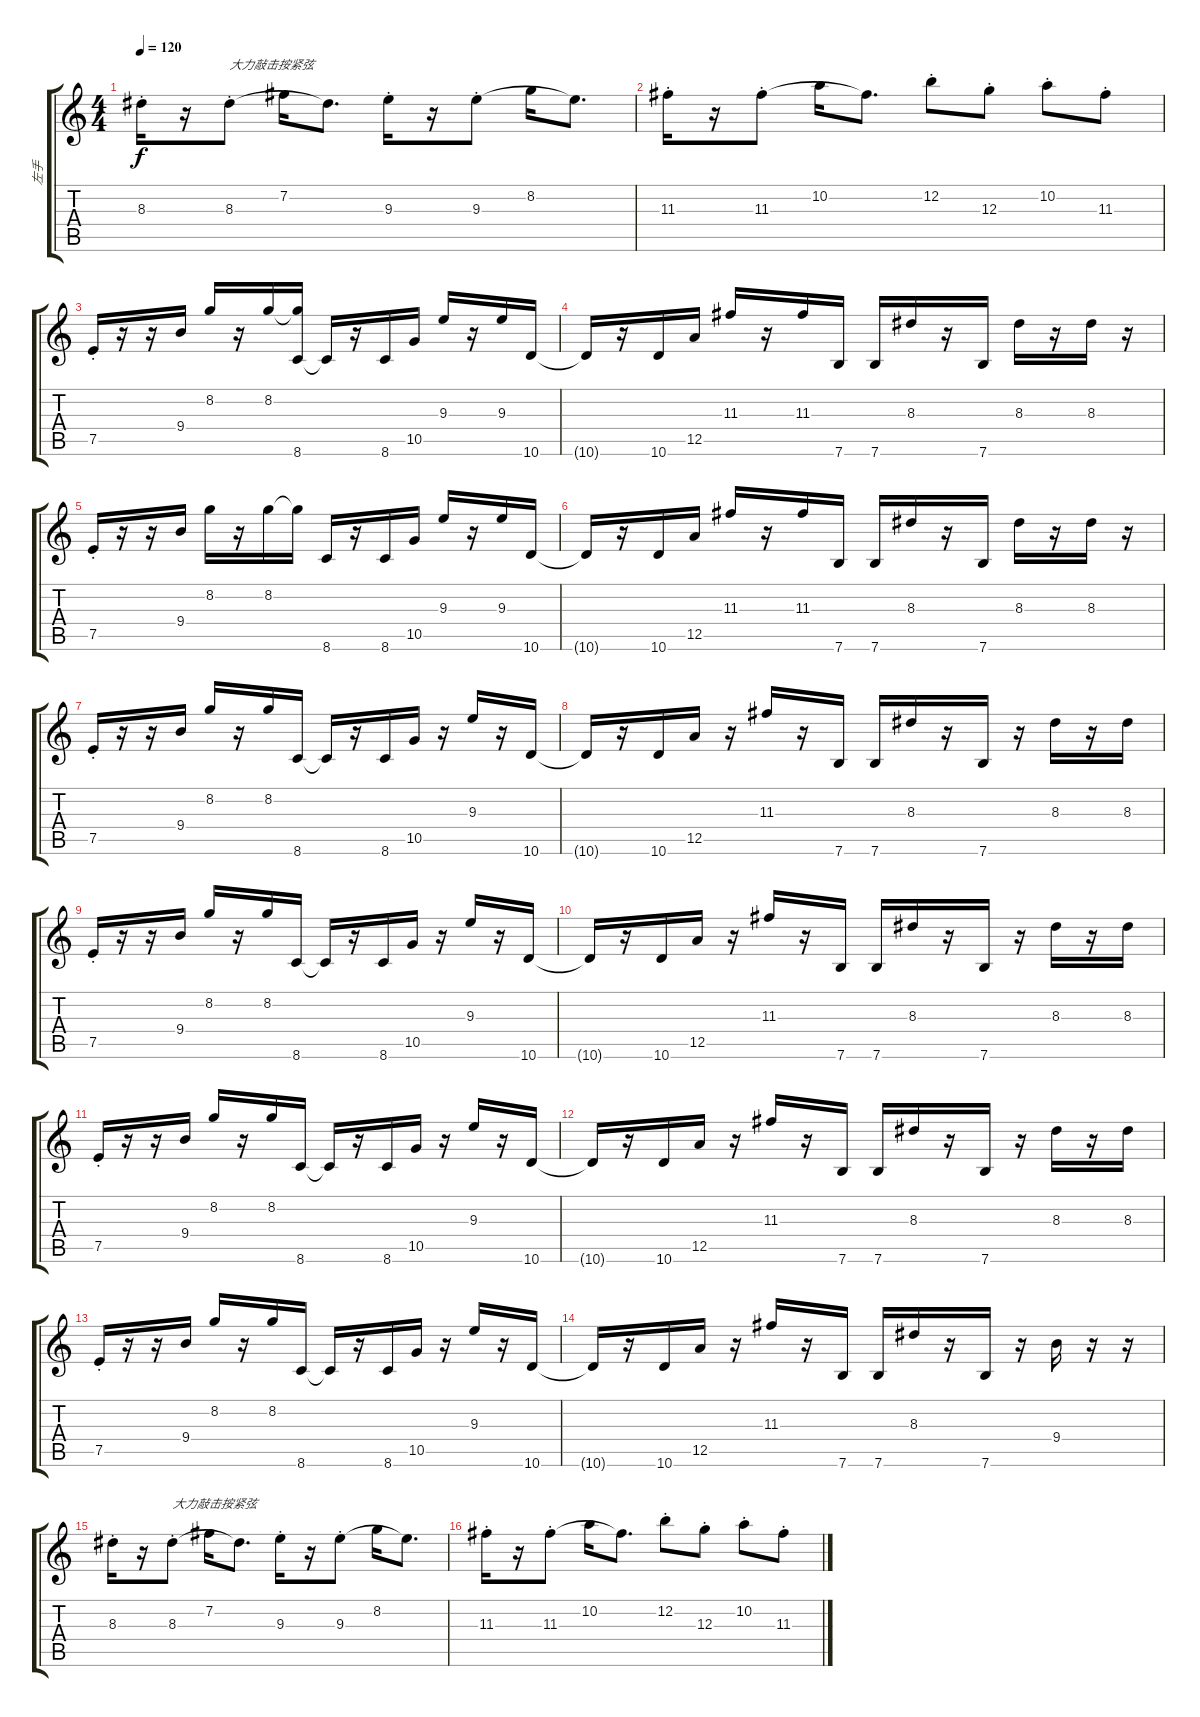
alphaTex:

\track ("左手" "左手") {instrument electricbassfinger}
\staff {score tabs}
\tuning (E4 B3 G3 D3 A2 E2) {hide}
\ts (4 4)
\tempo 120
\clef g2
\ks c
8.3{st}.16{dy f volume 13 instrument electricguitarmuted} r.16{instrument electricguitarmuted} 8.3{st}.8{txt "大力敲击按紧弦" instrument electricguitarmuted} 7.2.16 8.3{t}.8{d} 9.3{st}.16 r.16 9.3{st}.8 8.2.16 9.3{t}.8{d} |
11.3{st}.16 r.16 11.3{st}.8 10.2.16 11.3{t}.8{d} 12.2{st}.8 12.3{st}.8 10.2{st}.8 11.3{st}.8 |
7.5{st}.16{instrument electricguitarmuted} r.16 r.16 9.4.16 8.2.16 r.16 8.2.16 (8.2{t} 8.6).16 8.6{t}.16 r.16 8.6.16 10.5.16 9.3.16 r.16 9.3.16 10.6.16 |
10.6{t}.16 r.16 10.6.16 12.5.16 11.3.16 r.16 11.3.16 7.6.16 7.6.16 8.3.16 r.16 7.6.16 8.3.16 r.16 8.3.16 r.16 |
7.5{st}.16{instrument electricguitarmuted} r.16 r.16 9.4.16 8.2.16 r.16 8.2.16 8.2{t}.16 8.6.16 r.16 8.6.16 10.5.16 9.3.16 r.16 9.3.16 10.6.16 |
10.6{t}.16 r.16 10.6.16 12.5.16 11.3.16 r.16 11.3.16 7.6.16 7.6.16 8.3.16 r.16 7.6.16 8.3.16 r.16 8.3.16 r.16 |
7.5{st}.16{instrument electricguitarmuted} r.16 r.16 9.4.16 8.2.16 r.16 8.2.16 8.6.16 8.6{t}.16 r.16 8.6.16 10.5.16 r.16 9.3.16 r.16 10.6.16 |
10.6{t}.16 r.16 10.6.16 12.5.16 r.16 11.3.16 r.16 7.6.16 7.6.16 8.3.16 r.16 7.6.16 r.16 8.3.16 r.16 8.3.16 |
7.5{st}.16{instrument electricguitarmuted} r.16 r.16 9.4.16 8.2.16 r.16 8.2.16 8.6.16 8.6{t}.16 r.16 8.6.16 10.5.16 r.16 9.3.16 r.16 10.6.16 |
10.6{t}.16 r.16 10.6.16 12.5.16 r.16 11.3.16 r.16 7.6.16 7.6.16 8.3.16 r.16 7.6.16 r.16 8.3.16 r.16 8.3.16 |
7.5{st}.16{instrument electricguitarmuted} r.16 r.16 9.4.16 8.2.16 r.16 8.2.16 8.6.16 8.6{t}.16 r.16 8.6.16 10.5.16 r.16 9.3.16 r.16 10.6.16 |
10.6{t}.16 r.16 10.6.16 12.5.16 r.16 11.3.16 r.16 7.6.16 7.6.16 8.3.16 r.16 7.6.16 r.16 8.3.16 r.16 8.3.16 |
7.5{st}.16{instrument electricguitarmuted} r.16 r.16 9.4.16 8.2.16 r.16 8.2.16 8.6.16 8.6{t}.16 r.16 8.6.16 10.5.16 r.16 9.3.16 r.16 10.6.16 |
10.6{t}.16 r.16 10.6.16 12.5.16 r.16 11.3.16 r.16 7.6.16 7.6.16 8.3.16 r.16 7.6.16 r.16 9.4.16 r.16 r.16 |
8.3{st}.16{volume 13 instrument electricguitarmuted} r.16 8.3{st}.8{txt "大力敲击按紧弦"} 7.2.16 8.3{t}.8{d} 9.3{st}.16 r.16 9.3{st}.8 8.2.16 9.3{t}.8{d} |
11.3{st}.16 r.16 11.3{st}.8 10.2.16 11.3{t}.8{d} 12.2{st}.8 12.3{st}.8 10.2{st}.8 11.3{st}.8
